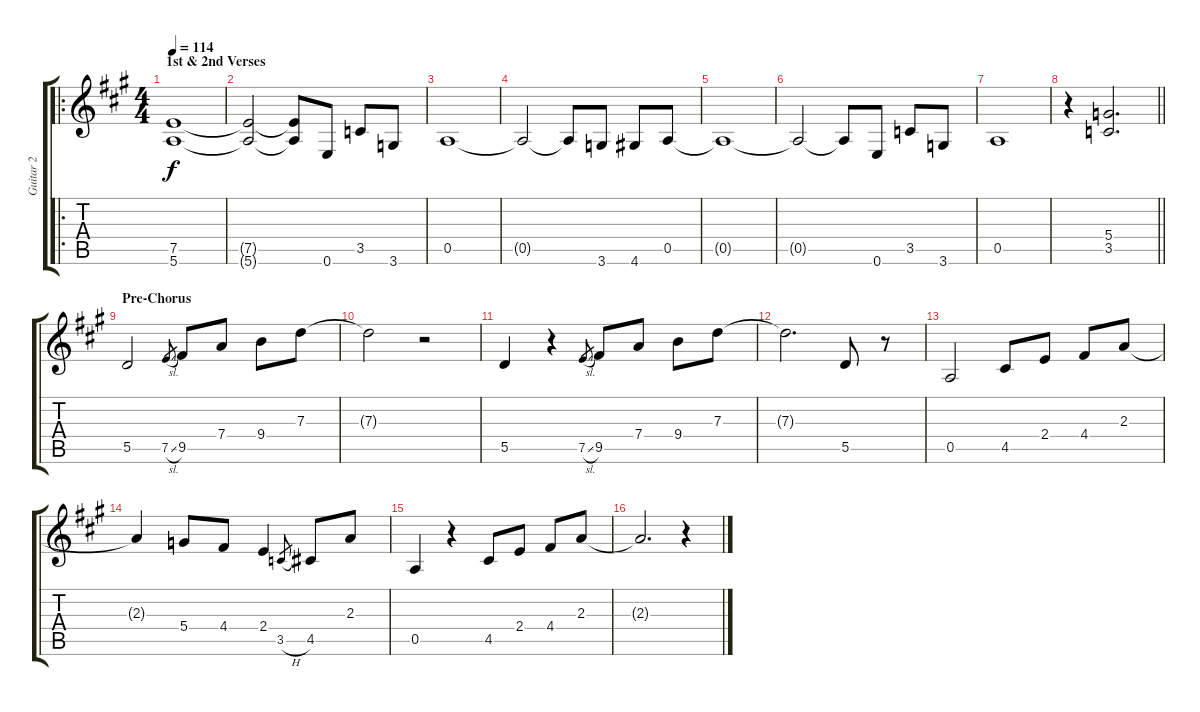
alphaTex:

\track ("Guitar 2" "Guitar 2") {instrument distortionguitar}
\staff {score tabs}
\tuning (E4 B3 G3 D3 A2 E2) {hide}
\ro
\ts (4 4)
\section ("" "1st & 2nd Verses")
\tempo 114
\clef g2
\ks a
(7.5{t} 5.6{t}).1{dy f} |
(7.5{t} 5.6{t}).2 (7.5{t} 5.6{t}).8 0.6.8 3.5.8 3.6.8 |
0.5.1 |
0.5{t}.2 0.5{t}.8 3.6.8 4.6.8 0.5.8 |
0.5{t}.1 |
0.5{t}.2 0.5{t}.8 0.6.8 3.5.8 3.6.8 |
0.5.1 |
\barLineRight lightlight
r.4 (5.4 3.5).2{d} |
\section ("" "Pre-Chorus")
5.5.2 7.5{sl}.8{gr} 9.5.8 7.4.8 9.4.8 7.3.8 |
7.3{t}.2 r.2 |
5.5.4 r.4 7.5{sl}.8{gr} 9.5.8 7.4.8 9.4.8 7.3.8 |
7.3{t}.2{d} 5.5.8 r.8 |
0.5.2 4.5.8 2.4.8 4.4.8 2.3.8 |
2.3{t}.4 5.4.8 4.4.8 2.4.4 3.5{h}.8{gr} 4.5.8 2.3.8 |
0.5.4 r.4 4.5.8 2.4.8 4.4.8 2.3.8 |
2.3{t}.2{d} r.4
